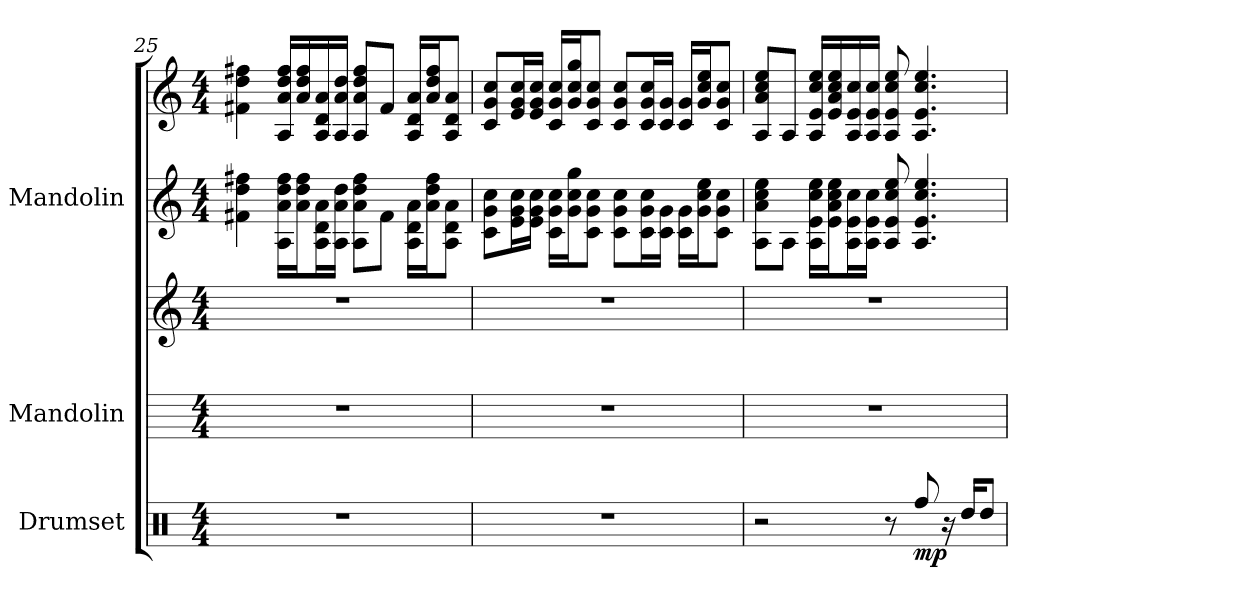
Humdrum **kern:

**kern	**dynam	**kern	**kern	**kern	**kern
*part3	*part3	*part2	*part2	*part1	*part1
*staff5	*staff5	*staff4	*staff3	*staff2	*staff1
*I"Drumset	*	*I"Mandolin	*	*I"Mandolin	*
*I'D. Set	*	*I'Mdn.	*	*I'Mdn.	*
!!LO:LB:g=z
*clefX	*	*	*clefG2	*	*clefG2
*k[]	*	*k[]	*k[]	*k[]	*k[]
*M4/4	*	*M4/4	*M4/4	*M4/4	*M4/4
=25	=25	=25	=25	=25	=25
1r	.	1r	1r	4f#X 4dd 4ff#X	4f#X\ 4dd\ 4ff#X\
.	.	.	.	16A\ 16a\ 16dd\ 16ff#\LL	16A/ 16a/ 16dd/ 16ff#/LL
.	.	.	.	16a\ 16dd\ 16ff#\J	16a/ 16dd/ 16ff#/
.	.	.	.	16A\ 16d\ 16a\L	16A/ 16d/ 16a/
.	.	.	.	16A\ 16a\ 16dd\JJ	16A/ 16a/ 16dd/JJ
.	.	.	.	8A\ 8a\ 8dd\ 8ff#\L	8A/ 8a/ 8dd/ 8ff#/L
.	.	.	.	8f#J	8f#/J
.	.	.	.	16A\ 16d\ 16a\LL	16A/ 16d/ 16a/LL
.	.	.	.	16a\ 16dd\ 16ff#\J	16a/ 16dd/ 16ff#/J
.	.	.	.	8A\ 8d\ 8a\J	8A/ 8d/ 8a/J
=26	=26	=26	=26	=26	=26
1r	.	1r	1r	8c\ 8g\ 8cc\L	8c/ 8g/ 8cc/L
.	.	.	.	16e\ 16g\ 16cc\L	16e/ 16g/ 16cc/L
.	.	.	.	16e\ 16g\ 16cc\JJ	16e/ 16g/ 16cc/JJ
.	.	.	.	16c\ 16g\ 16cc\LL	16c/ 16g/ 16cc/LL
.	.	.	.	16g\ 16cc\ 16gg\J	16g/ 16cc/ 16gg/J
.	.	.	.	8c\ 8g\ 8cc\J	8c/ 8g/ 8cc/J
.	.	.	.	8c\ 8g\ 8cc\L	8c/ 8g/ 8cc/L
.	.	.	.	16c\ 16g\ 16cc\L	16c/ 16g/ 16cc/L
.	.	.	.	16c\ 16g\JJ	16c/ 16g/JJ
.	.	.	.	16c\ 16g\LL	16c/ 16g/LL
.	.	.	.	16g\ 16cc\ 16ee\J	16g/ 16cc/ 16ee/J
.	.	.	.	8c\ 8g\ 8cc\J	8c/ 8g/ 8cc/J
=27	=27	=27	=27	=27	=27
2r	.	1r	1r	8A\ 8a\ 8cc\ 8ee\L	8A/ 8a/ 8cc/ 8ee/L
.	.	.	.	8AJ	8A/J
.	.	.	.	16A\ 16e\ 16cc\ 16ee\LL	16A/ 16e/ 16cc/ 16ee/LL
.	.	.	.	16e\ 16a\ 16cc\ 16ee\J	16e/ 16a/ 16cc/ 16ee/
.	.	.	.	16A\ 16e\ 16cc\L	16A/ 16e/ 16cc/
.	.	.	.	16A\ 16e\ 16cc\JJ	16A/ 16e/ 16cc/JJ
8r	.	.	.	8A 8e 8cc 8ee	8A/ 8e/ 8cc/ 8ee/
!	!LO:DY:b	!	!	!	!
8Rff/	mp	.	.	4.A 4.e 4.cc 4.ee	4.A/ 4.e/ 4.cc/ 4.ee/
16r	.	.	.	.	.
16Rdd/KL	.	.	.	.	.
8Rdd/J	.	.	.	.	.
=	=	=	=	=	=
*-	*-	*-	*-	*-	*-
